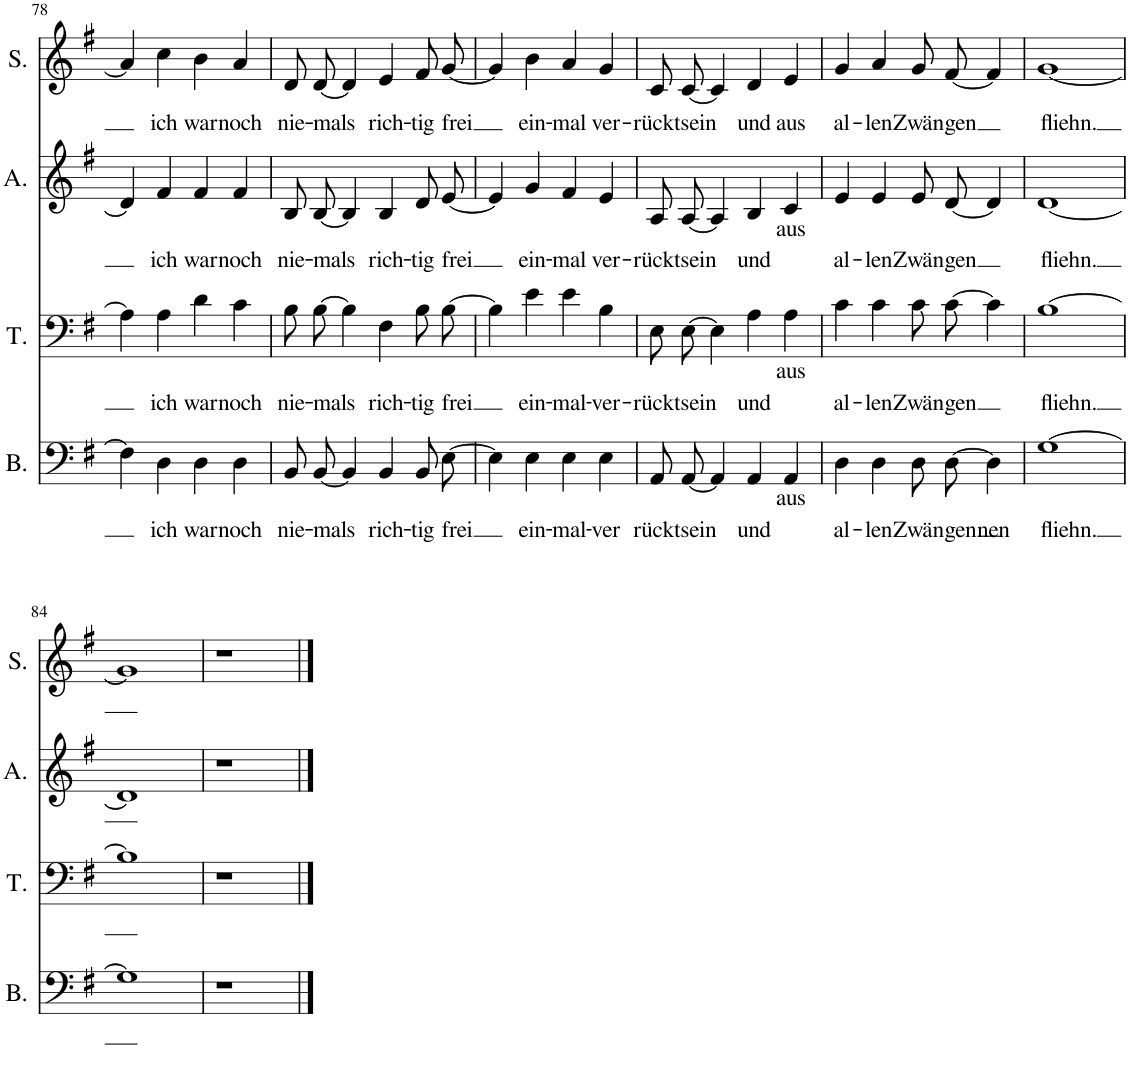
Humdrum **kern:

**kern	**text	**kern	**text	**kern	**text	**kern	**text
*part4	*part4	*part3	*part3	*part2	*part2	*part1	*part1
*staff4	*staff4	*staff3	*staff3	*staff2	*staff2	*staff1	*staff1
*I"Bass	*	*I"Tenor	*	*I"Alto	*	*I"Soprano	*
*I'B.	*	*I'T.	*	*I'A.	*	*I'S.	*
!!LO:PB:g=z
*clefF4	*	*clefF4	*	*clefG2	*	*clefG2	*
*k[f#]	*	*k[f#]	*	*k[f#]	*	*k[f#]	*
=78	=78	=78	=78	=78	=78	=78	=78
4F#\]	.	4A\]	.	4d/]	.	4a/]	.
!	!LO:LY:b	!	!LO:LY:b	!	!LO:LY:b	!	!LO:LY:b
4D\	ich	4A\	ich	4f#/	ich	4cc\	ich
!	!LO:LY:b	!	!LO:LY:b	!	!LO:LY:b	!	!LO:LY:b
4D\	war	4d\	war	4f#/	war	4b\	war
!	!LO:LY:b	!	!LO:LY:b	!	!LO:LY:b	!	!LO:LY:b
4D\	noch	4c\	noch	4f#/	noch	4a/	noch
=79	=79	=79	=79	=79	=79	=79	=79
!	!LO:LY:b	!	!LO:LY:b	!	!LO:LY:b	!	!LO:LY:b
8BB/	nie-	8B\	nie-	8B/	nie-	8d/	nie-
!	!LO:LY:b	!	!LO:LY:b	!	!LO:LY:b	!	!LO:LY:b
[8BB/	-mals	[8B\	-mals	[8B/	-mals	[8d/	-mals
4BB/]	.	4B\]	.	4B/]	.	4d/]	.
!	!LO:LY:b	!	!LO:LY:b	!	!LO:LY:b	!	!LO:LY:b
4BB/	rich-	4F#\	rich-	4B/	rich-	4e/	rich-
!	!LO:LY:b	!	!LO:LY:b	!	!LO:LY:b	!	!LO:LY:b
8BB/	-tig	8B\	-tig	8d/	-tig	8f#/	-tig
!	!LO:LY:b	!	!LO:LY:b	!	!LO:LY:b	!	!LO:LY:b
[8E\	frei	[8B\	frei	[8e/	frei	[8g/	frei
=80	=80	=80	=80	=80	=80	=80	=80
4E\]	.	4B\]	.	4e/]	.	4g/]	.
!	!LO:LY:b	!	!LO:LY:b	!	!LO:LY:b	!	!LO:LY:b
4E\	ein-	4e\	ein-	4g/	ein-	4b\	ein-
!	!LO:LY:b	!	!LO:LY:b	!	!LO:LY:b	!	!LO:LY:b
4E\	-mal-	4e\	-mal-	4f#/	-mal	4a/	-mal
!	!LO:LY:b	!	!LO:LY:b	!	!LO:LY:b	!	!LO:LY:b
4E\	-ver	4B\	-ver-	4e/	ver-	4g/	ver-
=81	=81	=81	=81	=81	=81	=81	=81
!	!LO:LY:b	!	!LO:LY:b	!	!LO:LY:b	!	!LO:LY:b
8AA/	-rückt	8E\	-rückt	8A/	-rückt	8c/	-rückt
!	!LO:LY:b	!	!LO:LY:b	!	!LO:LY:b	!	!LO:LY:b
[8AA/	sein	[8E\	sein	[8A/	sein	[8c/	sein
4AA/]	.	4E\]	.	4A/]	.	4c/]	.
!	!LO:LY:b	!	!LO:LY:b	!	!LO:LY:b	!	!LO:LY:b
4AA/	und	4A\	und	4B/	und	4d/	und
!	!LO:LY:b	!	!LO:LY:b	!	!LO:LY:b	!	!LO:LY:b
4AA/	aus	4A\	aus	4c/	aus	4e/	aus
=82	=82	=82	=82	=82	=82	=82	=82
!	!LO:LY:b	!	!LO:LY:b	!	!LO:LY:b	!	!LO:LY:b
4D\	al-	4c\	al-	4e/	al-	4g/	al-
!	!LO:LY:b	!	!LO:LY:b	!	!LO:LY:b	!	!LO:LY:b
4D\	-len	4c\	-len	4e/	-len	4a/	-len
!	!LO:LY:b	!	!LO:LY:b	!	!LO:LY:b	!	!LO:LY:b
8D\	Zwän-	8c\	Zwän-	8e/	Zwän-	8g/	-Zwän
!	!LO:LY:b	!	!LO:LY:b	!	!LO:LY:b	!	!LO:LY:b
[8D\	-gen	[8c\	-gen	[8d/	-gen	[8f#/	gen
!	!LO:LY:b	!	!	!	!	!	!
4D\]	-nen	4c\]	.	4d/]	.	4f#/]	.
=83	=83	=83	=83	=83	=83	=83	=83
!	!LO:LY:b	!	!LO:LY:b	!	!LO:LY:b	!	!LO:LY:b
[1G	fliehn.	[1B	fliehn.	[1d	fliehn.	[1g	fliehn.
!!LO:LB:g=z
=84	=84	=84	=84	=84	=84	=84	=84
1G]	.	1B]	.	1d]	.	1g]	.
=85	=85	=85	=85	=85	=85	=85	=85
1r	.	1r	.	1r	.	1r	.
==	==	==	==	==	==	==	==
*-	*-	*-	*-	*-	*-	*-	*-
